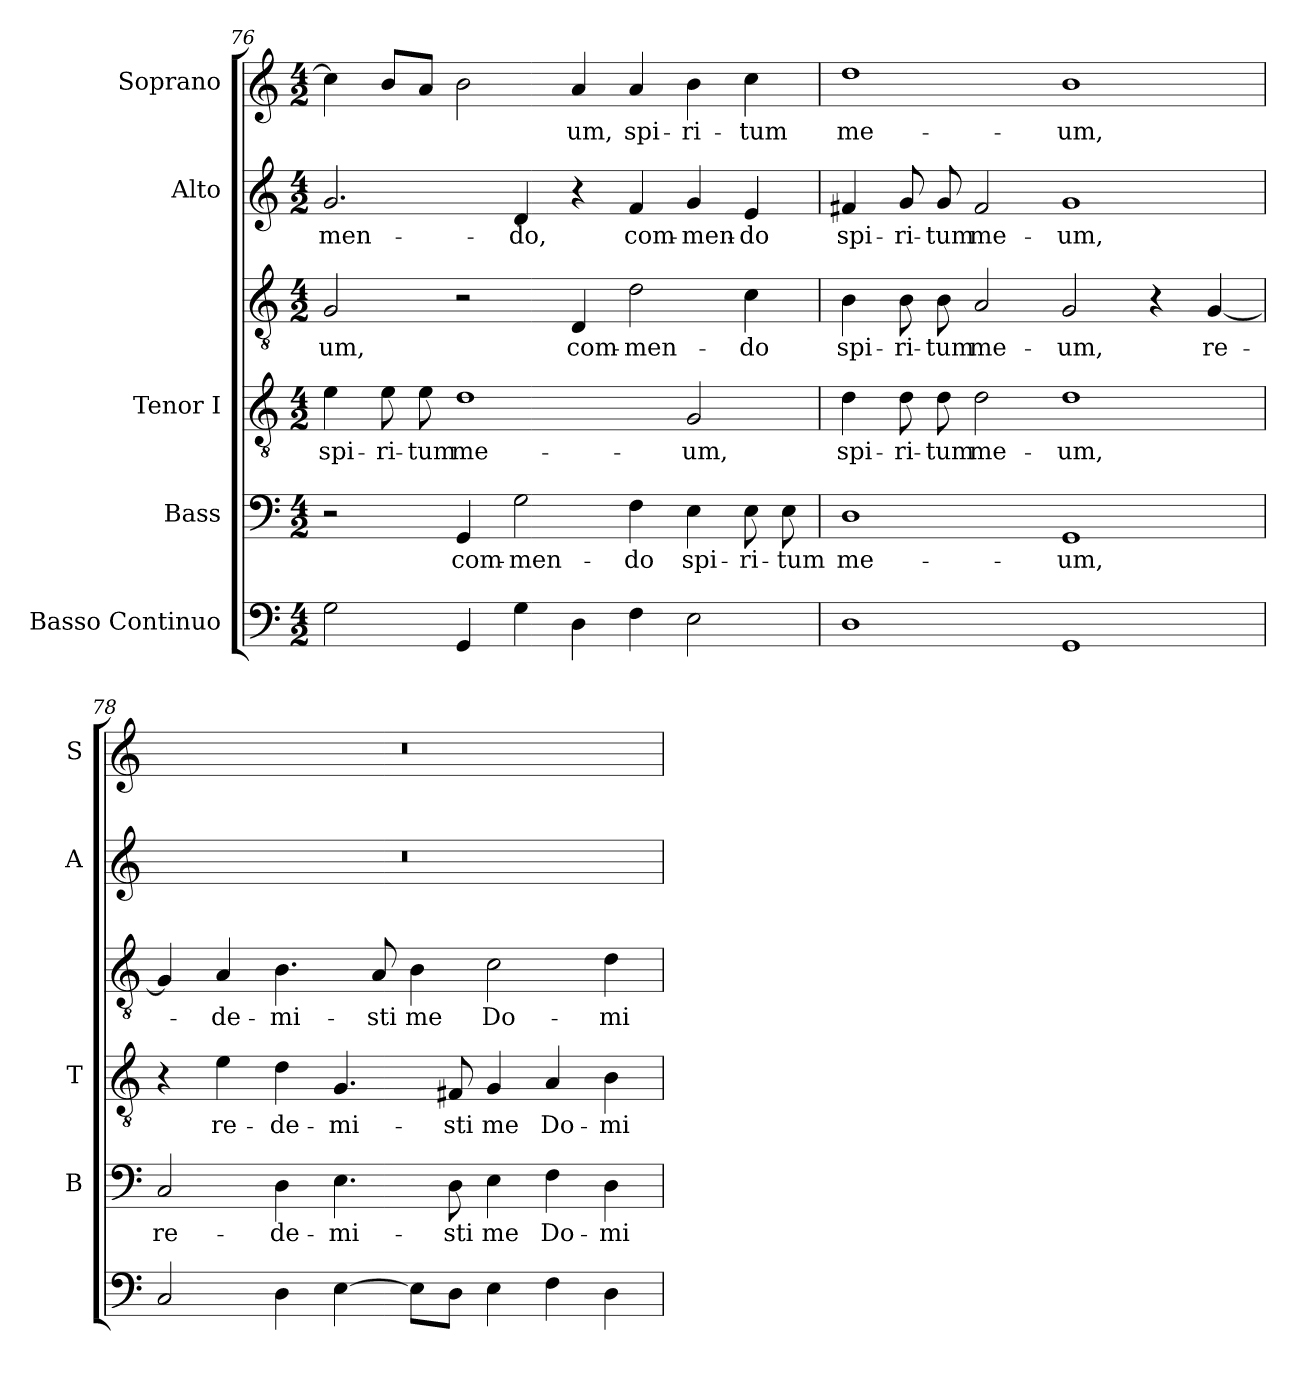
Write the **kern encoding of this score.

**kern	**kern	**text	**kern	**text	**kern	**text	**kern	**text	**kern	**text
*part5	*part4	*part4	*part3	*part3	*part3	*part3	*part2	*part2	*part1	*part1
*staff6	*staff5	*staff5	*staff4	*staff4	*staff3	*staff3	*staff2	*staff2	*staff1	*staff1
*I"Basso Continuo	*I"Bass	*	*I"Tenor I	*	*	*	*I"Alto	*	*I"Soprano	*
*	*I'B	*	*I'T	*	*	*	*I'A	*	*I'S	*
*clefF4	*clefF4	*	*clefGv2	*	*clefGv2	*	*clefG2	*	*clefG2	*
*	*ITrd7c12	*	*	*	*	*	*	*	*	*
*k[]	*k[]	*	*k[]	*	*k[]	*	*k[]	*	*k[]	*
*C:	*C:	*	*C:	*	*C:	*	*C:	*	*C:	*
*M4/2	*M4/2	*	*M4/2	*	*M4/2	*	*M4/2	*	*M4/2	*
=76	=76	=76	=76	=76	=76	=76	=76	=76	=76	=76
!	!	!	!	!LO:LY:b:color=#000000	!	!	!	!	!	!
!	!	!	!	!	!	!LO:LY:b:color=#000000	!	!	!	!
!	!	!	!	!	!	!	!	!LO:LY:b:color=#000000	!	!
2Gi\	2r	.	4ei\	spi-	2Gi/	-um,	2.gi/	-men-	4cci\]	.
!	!	!	!	!LO:LY:b:color=#000000	!	!	!	!	!	!
.	.	.	8ei\	-ri-	.	.	.	.	8bi/L	.
!	!	!	!	!LO:LY:b:color=#000000	!	!	!	!	!	!
.	.	.	8ei\	-tum	.	.	.	.	8ai/J	.
!	!	!LO:LY:b:color=#000000	!	!	!	!	!	!	!	!
!	!	!	!	!LO:LY:b:color=#000000	!	!	!	!	!	!
4GGi/	4GGGi/	com-	1di	me-	2r	.	.	.	2bi\	.
!	!	!LO:LY:b:color=#000000	!	!	!	!	!	!	!	!
!	!	!	!	!	!	!	!	!LO:LY:b:color=#000000	!	!
4Gi\	2GGi\	-men-	.	.	.	.	4di/	-do,	.	.
!	!	!	!	!	!	!LO:LY:b:color=#000000	!	!	!	!
!	!	!	!	!	!	!	!	!	!	!LO:LY:b:color=#000000
4Di\	.	.	.	.	4Di/	com-	4r	.	4ai/	-um,
!	!	!LO:LY:b:color=#000000	!	!	!	!	!	!	!	!
!	!	!	!	!	!	!LO:LY:b:color=#000000	!	!	!	!
!	!	!	!	!	!	!	!	!LO:LY:b:color=#000000	!	!
!	!	!	!	!	!	!	!	!	!	!LO:LY:b:color=#000000
4Fi\	4FFi\	-do	.	.	2di\	-men-	4fi/	com-	4ai/	spi-
!	!	!LO:LY:b:color=#000000	!	!	!	!	!	!	!	!
!	!	!	!	!LO:LY:b:color=#000000	!	!	!	!	!	!
!	!	!	!	!	!	!	!	!LO:LY:b:color=#000000	!	!
!	!	!	!	!	!	!	!	!	!	!LO:LY:b:color=#000000
2Ei\	4EEi\	spi-	2Gi/	-um,	.	.	4gi/	-men-	4bi\	-ri-
!	!	!LO:LY:b:color=#000000	!	!	!	!	!	!	!	!
!	!	!	!	!	!	!LO:LY:b:color=#000000	!	!	!	!
!	!	!	!	!	!	!	!	!LO:LY:b:color=#000000	!	!
!	!	!	!	!	!	!	!	!	!	!LO:LY:b:color=#000000
.	8EEi\	-ri-	.	.	4ci\	-do	4ei/	-do	4cci\	-tum
!	!	!LO:LY:b:color=#000000	!	!	!	!	!	!	!	!
.	8EEi\	-tum	.	.	.	.	.	.	.	.
!!LO:PB:g=z
=77	=77	=77	=77	=77	=77	=77	=77	=77	=77	=77
!	!	!LO:LY:b:color=#000000	!	!	!	!	!	!	!	!
!	!	!	!	!LO:LY:b:color=#000000	!	!	!	!	!	!
!	!	!	!	!	!	!LO:LY:b:color=#000000	!	!	!	!
!	!	!	!	!	!	!	!	!LO:LY:b:color=#000000	!	!
!	!	!	!	!	!	!	!	!	!	!LO:LY:b:color=#000000
1Di	1DDi	me-	4di\	spi-	4Bi\	spi-	4f#Xi/	spi-	1ddi	me-
!	!	!	!	!LO:LY:b:color=#000000	!	!	!	!	!	!
!	!	!	!	!	!	!LO:LY:b:color=#000000	!	!	!	!
!	!	!	!	!	!	!	!	!LO:LY:b:color=#000000	!	!
.	.	.	8di\	-ri-	8Bi\	-ri-	8gi/	-ri-	.	.
!	!	!	!	!LO:LY:b:color=#000000	!	!	!	!	!	!
!	!	!	!	!	!	!LO:LY:b:color=#000000	!	!	!	!
!	!	!	!	!	!	!	!	!LO:LY:b:color=#000000	!	!
.	.	.	8di\	-tum	8Bi\	-tum	8gi/	-tum	.	.
!	!	!	!	!LO:LY:b:color=#000000	!	!	!	!	!	!
!	!	!	!	!	!	!LO:LY:b:color=#000000	!	!	!	!
!	!	!	!	!	!	!	!	!LO:LY:b:color=#000000	!	!
.	.	.	2di\	me-	2Ai/	me-	2f#i/	me-	.	.
!	!	!LO:LY:b:color=#000000	!	!	!	!	!	!	!	!
!	!	!	!	!LO:LY:b:color=#000000	!	!	!	!	!	!
!	!	!	!	!	!	!LO:LY:b:color=#000000	!	!	!	!
!	!	!	!	!	!	!	!	!LO:LY:b:color=#000000	!	!
!	!	!	!	!	!	!	!	!	!	!LO:LY:b:color=#000000
1GGi	1GGGi	-um,	1di	-um,	2Gi/	-um,	1gi	-um,	1bi	-um,
.	.	.	.	.	4r	.	.	.	.	.
!	!	!	!	!	!	!LO:LY:b:color=#000000	!	!	!	!
.	.	.	.	.	[<4Gi/	re-	.	.	.	.
=78	=78	=78	=78	=78	=78	=78	=78	=78	=78	=78
!	!	!LO:LY:b:color=#000000	!	!	!	!	!LO:N:vis=1	!	!LO:N:vis=1	!
2Ci/	2CCi/	re-	4r	.	4Gi/]	.	0r	.	0r	.
!	!	!	!	!LO:LY:b:color=#000000	!	!	!	!	!	!
!	!	!	!	!	!	!LO:LY:b:color=#000000	!	!	!	!
.	.	.	4ei\	re-	4Ai/	-de-	.	.	.	.
!	!	!LO:LY:b:color=#000000	!	!	!	!	!	!	!	!
!	!	!	!	!LO:LY:b:color=#000000	!	!	!	!	!	!
!	!	!	!	!	!	!LO:LY:b:color=#000000	!	!	!	!
4Di\	4DDi\	-de-	4di\	-de-	4.Bi\	-mi-	.	.	.	.
!	!	!LO:LY:b:color=#000000	!	!	!	!	!	!	!	!
!	!	!	!	!LO:LY:b:color=#000000	!	!	!	!	!	!
[>4Ei\	4.EEi\	-mi-	4.Gi/	-mi-	.	.	.	.	.	.
!	!	!	!	!	!	!LO:LY:b:color=#000000	!	!	!	!
.	.	.	.	.	8Ai/	-sti	.	.	.	.
!	!	!	!	!	!	!LO:LY:b:color=#000000	!	!	!	!
8Ei\L]	.	.	.	.	4Bi\	me	.	.	.	.
!	!	!LO:LY:b:color=#000000	!	!	!	!	!	!	!	!
!	!	!	!	!LO:LY:b:color=#000000	!	!	!	!	!	!
8Di\J	8DDi\	-sti	8F#Xi/	-sti	.	.	.	.	.	.
!	!	!LO:LY:b:color=#000000	!	!	!	!	!	!	!	!
!	!	!	!	!LO:LY:b:color=#000000	!	!	!	!	!	!
!	!	!	!	!	!	!LO:LY:b:color=#000000	!	!	!	!
4Ei\	4EEi\	me	4Gi/	me	2ci\	Do-	.	.	.	.
!	!	!LO:LY:b:color=#000000	!	!	!	!	!	!	!	!
!	!	!	!	!LO:LY:b:color=#000000	!	!	!	!	!	!
4Fi\	4FFi\	Do-	4Ai/	Do-	.	.	.	.	.	.
!	!	!LO:LY:b:color=#000000	!	!	!	!	!	!	!	!
!	!	!	!	!LO:LY:b:color=#000000	!	!	!	!	!	!
!	!	!	!	!	!	!LO:LY:b:color=#000000	!	!	!	!
4Di\	4DDi\	-mi-	4Bi\	-mi-	4di\	-mi-	.	.	.	.
=	=	=	=	=	=	=	=	=	=	=
*-	*-	*-	*-	*-	*-	*-	*-	*-	*-	*-
